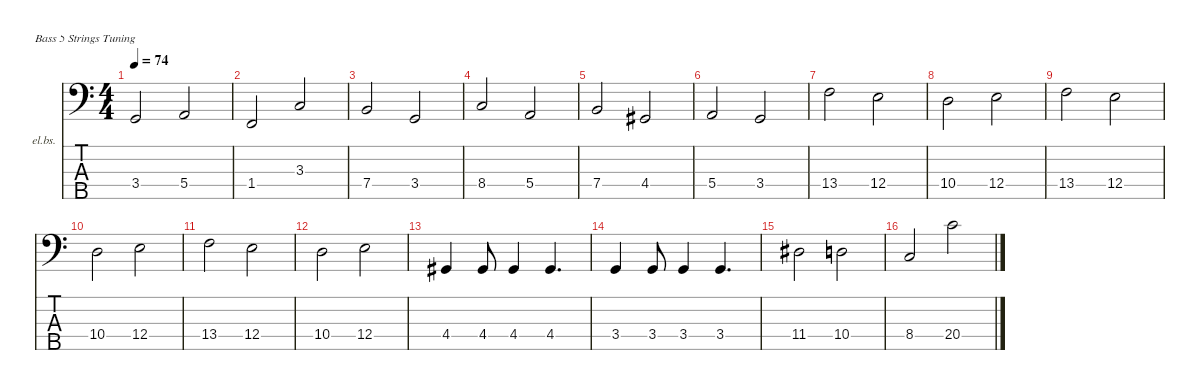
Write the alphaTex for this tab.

\defaultSystemsLayout 4
\hideDynamics
\bracketExtendMode nobrackets
\firstSystemTrackNameOrientation horizontal
\otherSystemsTrackNameOrientation horizontal
\track ("matt bissonette" "el.bs.") {instrument electricbasspick}
\staff {score tabs}
\tuning (G2 D2 A1 E1 B0)
\ts (4 4)
\tempo 74
\clef f4
\ks c
3.4.2{dy f} 5.4.2 |
1.4.2 3.3.2 |
7.4.2 3.4.2 |
8.4.2 5.4.2 |
7.4.2 4.4{acc #}.2 |
5.4.2 3.4.2 |
13.4.2 12.4.2 |
10.4.2 12.4.2 |
13.4.2 12.4.2 |
10.4.2 12.4.2 |
13.4.2 12.4.2 |
10.4.2 12.4.2 |
4.4{acc #}.4 4.4{acc #}.8 4.4{acc #}.4 4.4{acc #}.4{d} |
3.4.4 3.4.8 3.4.4 3.4.4{d} |
11.4{acc #}.2 10.4.2 |
8.4.2 20.4.2
